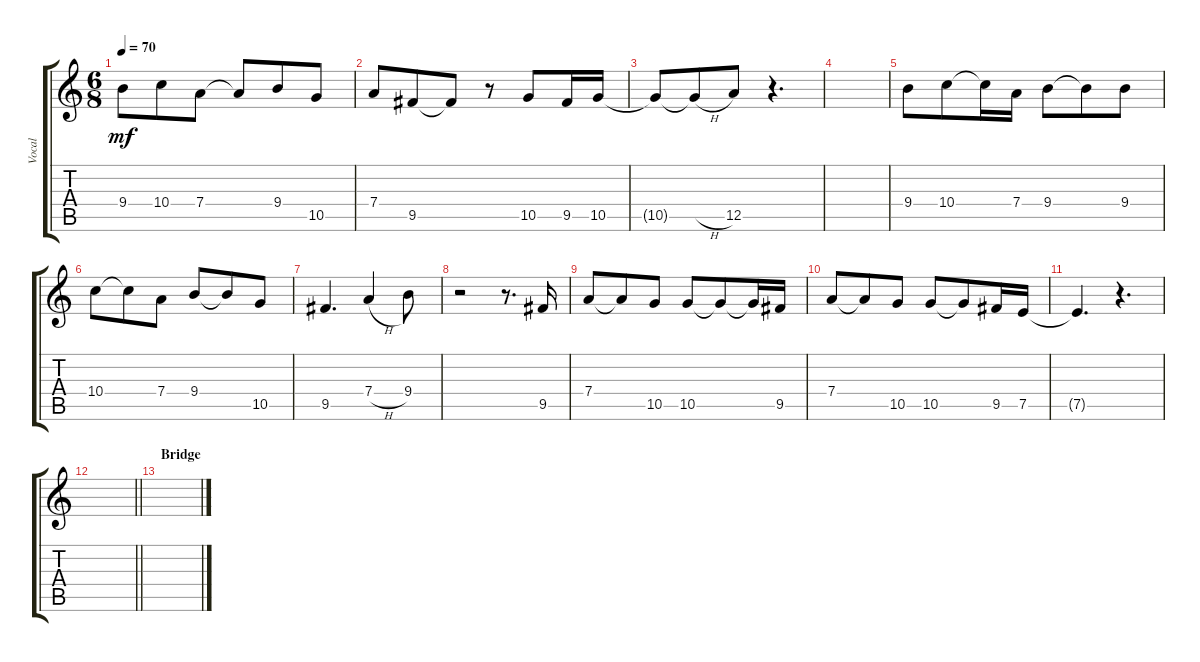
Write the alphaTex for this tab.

\track ("Vocal" "Vocal") {instrument acousticguitarsteel}
\staff {score tabs}
\tuning (E4 B3 G3 D3 A2 E2) {hide}
\ts (6 8)
\tempo 70
\clef g2
\ks c
9.4.8{dy mf} 10.4.8 7.4.8 7.4{t}.8 9.4.8 10.5.8 |
7.4.8 9.5.8 9.5{t}.8 r.8 10.5.8 9.5.16 10.5.16 |
10.5{t}.8 10.5{h t}.8 12.5.8 r.4{d} |
|
9.4.8 10.4.8 10.4{t}.16 7.4.16 9.4.8 9.4{t}.8 9.4.8 |
10.4.8 10.4{t}.8 7.4.8 9.4.8 9.4{t}.8 10.5.8 |
9.5.4{d} 7.4{h}.4 9.4.8 |
r.2 r.8{d} 9.5.16 |
7.4.8 7.4{t}.8 10.5.8 10.5.8 10.5{t}.8 10.5{t}.16 9.5.16 |
7.4.8 7.4{t}.8 10.5.8 10.5.8 10.5{t}.8 9.5.16 7.5.16 |
7.5{t}.4{d} r.4{d} |
\barLineRight lightlight
|
\section ("" "Bridge")
